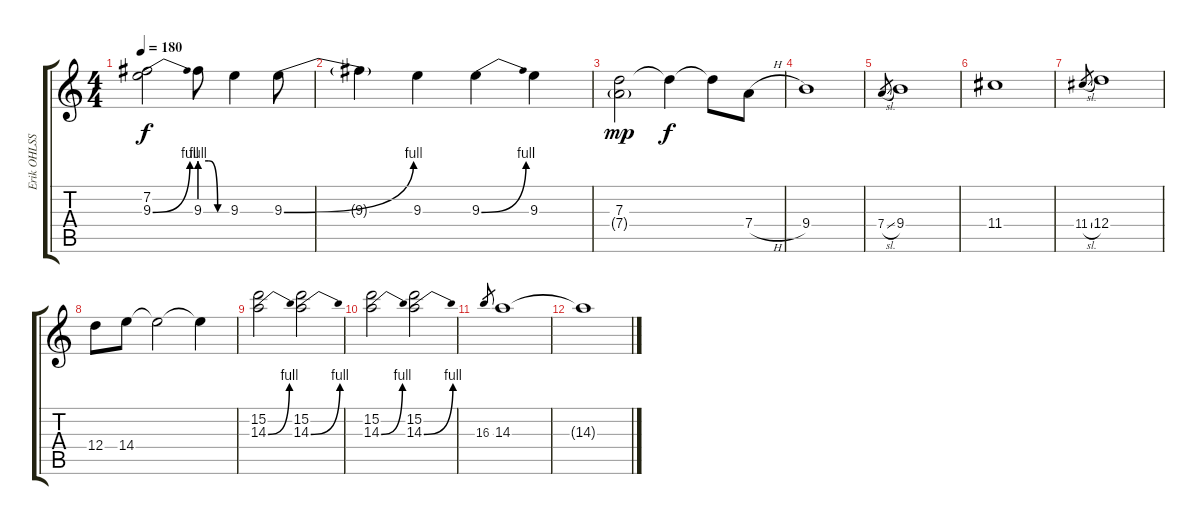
\track ("Erik OHLSSON (2)" "Erik OHLSS") {instrument distortionguitar}
\staff {score tabs}
\tuning (E4 B3 G3 D3 A2 E2) {hide}
\ts (4 4)
\tempo 180
\clef g2
\ks c
(7.2 9.3{be (bend 0 0 60 4)}).2{dy f} 9.3{be (custom 0 4 20 4 40 0 60 0)}.8 9.3.4 9.3{be (bend 0 0 60 4)}.8 |
9.3{t}.4 9.3.4 9.3{be (bend 0 0 60 4)}.4 9.3.4 |
(7.3 7.4{g}).2{dy mp} 7.3{t}.4{dy f} 7.3{t}.8 7.4{h}.8 |
9.4.1 |
7.4{sl}.8{gr} 9.4.1 |
11.4.1 |
11.4{sl}.8{gr} 12.4.1 |
12.4.8 14.4.8 14.4{t}.2 14.4{t}.4 |
(15.2 14.3{be (bend 0 0 60 4)}).2 (15.2 14.3{be (bend 0 0 60 4)}).2 |
(15.2 14.3{be (bend 0 0 60 4)}).2 (15.2 14.3{be (bend 0 0 60 4)}).2 |
16.3.8{gr} 14.3.1 |
14.3{t}.1
